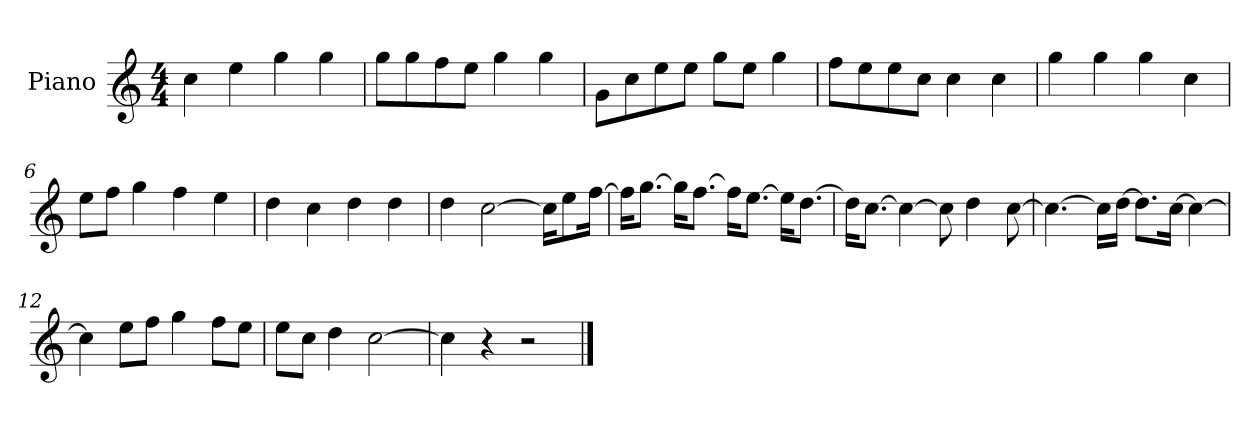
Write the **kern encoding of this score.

**kern
*part1
*staff1
*I"Piano
*I'P-no
*clefG2
*k[]
*M4/4
*MM90
=1
4cc\
4ee\
4gg\
4gg\
=2
8gg\L
8gg\
8ff\
8ee\J
4gg\
4gg\
=3
8g\L
8cc\
8ee\
8ee\J
8gg\L
8ee\J
4gg\
=4
8ff\L
8ee\
8ee\
8cc\J
4cc\
4cc\
=5
4gg\
4gg\
4gg\
4cc\
=6
8ee\L
8ff\J
4gg\
4ff\
4ee\
=7
4dd\
4cc\
4dd\
4dd\
!!LO:LB:g=z
=8
4dd\
[2cc\
16cc\KL]
8ee\
[16ff\Jk
=9
16ff\KL]
[8.gg\J
16gg\KL]
[8.ff\J
16ff\KL]
[8.ee\J
16ee\KL]
[8.dd\J
=10
16dd\KL]
[8.cc\J
4cc\_
8cc\]
4dd\
[8cc\
=11
4.cc\_
16cc\LL]
[16dd\JJ
8.dd\L]
[16cc\Jk
4cc\_
=12
4cc\]
8ee\L
8ff\J
4gg\
8ff\L
8ee\J
=13
8ee\L
8cc\J
4dd\
[2cc\
!!LO:LB:g=z
=14
4cc\]
4r
2r
==
*-
